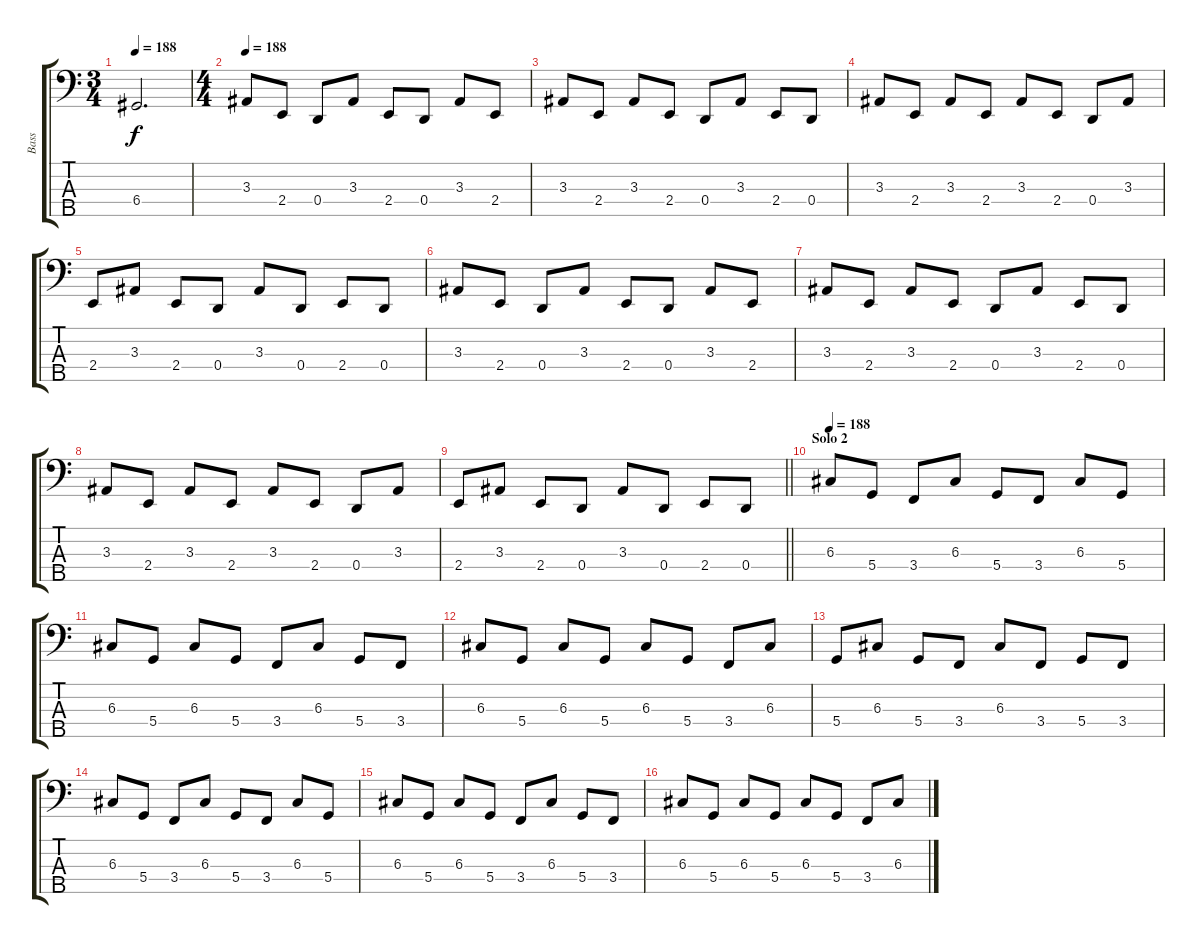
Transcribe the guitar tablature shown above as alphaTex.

\track ("Bass" "Bass") {instrument electricbassfinger}
\staff {score tabs}
\tuning (F2 C2 G1 D1 A0) {hide}
\ts (3 4)
\tempo 188
\clef f4
\ks c
6.4.2{d dy f} |
\ts (4 4)
\tempo 188
3.3.8 2.4.8 0.4.8 3.3.8 2.4.8 0.4.8 3.3.8 2.4.8 |
3.3.8 2.4.8 3.3.8 2.4.8 0.4.8 3.3.8 2.4.8 0.4.8 |
3.3.8 2.4.8 3.3.8 2.4.8 3.3.8 2.4.8 0.4.8 3.3.8 |
2.4.8 3.3.8 2.4.8 0.4.8 3.3.8 0.4.8 2.4.8 0.4.8 |
3.3.8 2.4.8 0.4.8 3.3.8 2.4.8 0.4.8 3.3.8 2.4.8 |
3.3.8 2.4.8 3.3.8 2.4.8 0.4.8 3.3.8 2.4.8 0.4.8 |
3.3.8 2.4.8 3.3.8 2.4.8 3.3.8 2.4.8 0.4.8 3.3.8 |
\barLineRight lightlight
2.4.8 3.3.8 2.4.8 0.4.8 3.3.8 0.4.8 2.4.8 0.4.8 |
\section ("" "Solo 2")
\tempo 188
6.3.8 5.4.8 3.4.8 6.3.8 5.4.8 3.4.8 6.3.8 5.4.8 |
6.3.8 5.4.8 6.3.8 5.4.8 3.4.8 6.3.8 5.4.8 3.4.8 |
6.3.8 5.4.8 6.3.8 5.4.8 6.3.8 5.4.8 3.4.8 6.3.8 |
5.4.8 6.3.8 5.4.8 3.4.8 6.3.8 3.4.8 5.4.8 3.4.8 |
6.3.8 5.4.8 3.4.8 6.3.8 5.4.8 3.4.8 6.3.8 5.4.8 |
6.3.8 5.4.8 6.3.8 5.4.8 3.4.8 6.3.8 5.4.8 3.4.8 |
6.3.8 5.4.8 6.3.8 5.4.8 6.3.8 5.4.8 3.4.8 6.3.8
